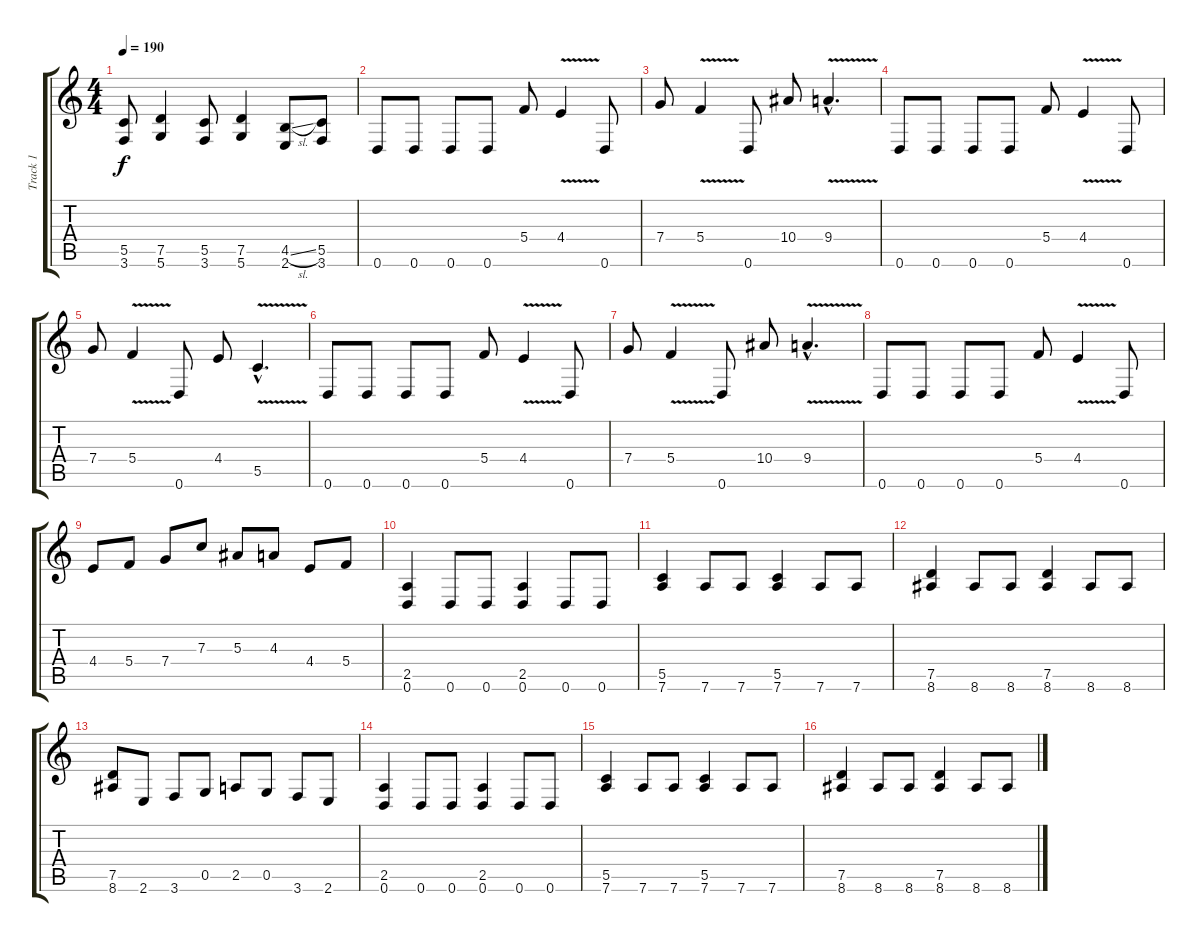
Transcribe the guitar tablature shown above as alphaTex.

\track ("Track 1" "Track 1") {instrument distortionguitar}
\staff {score tabs}
\tuning (D4 A3 F3 C3 G2 D2) {hide}
\ts (4 4)
\tempo 190
\clef g2
\ks c
(5.5 3.6).8{dy f} (7.5 5.6).4 (5.5 3.6).8 (7.5 5.6).4 (4.5{sl} 2.6).8 (5.5 3.6).8 |
0.6.8 0.6.8 0.6.8 0.6.8 5.4.8 4.4{v}.4 0.6.8 |
7.4.8 5.4{v}.4 0.6.8 10.4.8 9.4{v hac}.4{d} |
0.6.8 0.6.8 0.6.8 0.6.8 5.4.8 4.4{v}.4 0.6.8 |
7.4.8 5.4{v}.4 0.6.8 4.4.8 5.5{v hac}.4{d} |
0.6.8 0.6.8 0.6.8 0.6.8 5.4.8 4.4{v}.4 0.6.8 |
7.4.8 5.4{v}.4 0.6.8 10.4.8 9.4{v hac}.4{d} |
0.6.8 0.6.8 0.6.8 0.6.8 5.4.8 4.4{v}.4 0.6.8 |
4.4.8 5.4.8 7.4.8 7.3.8 5.3.8 4.3.8 4.4.8 5.4.8 |
(2.5 0.6).4 0.6.8 0.6.8 (2.5 0.6).4 0.6.8 0.6.8 |
(5.5 7.6).4 7.6.8 7.6.8 (5.5 7.6).4 7.6.8 7.6.8 |
(7.5 8.6).4 8.6.8 8.6.8 (7.5 8.6).4 8.6.8 8.6.8 |
(7.5 8.6).8 2.6.8 3.6.8 0.5.8 2.5.8 0.5.8 3.6.8 2.6.8 |
(2.5 0.6).4 0.6.8 0.6.8 (2.5 0.6).4 0.6.8 0.6.8 |
(5.5 7.6).4 7.6.8 7.6.8 (5.5 7.6).4 7.6.8 7.6.8 |
(7.5 8.6).4 8.6.8 8.6.8 (7.5 8.6).4 8.6.8 8.6.8
